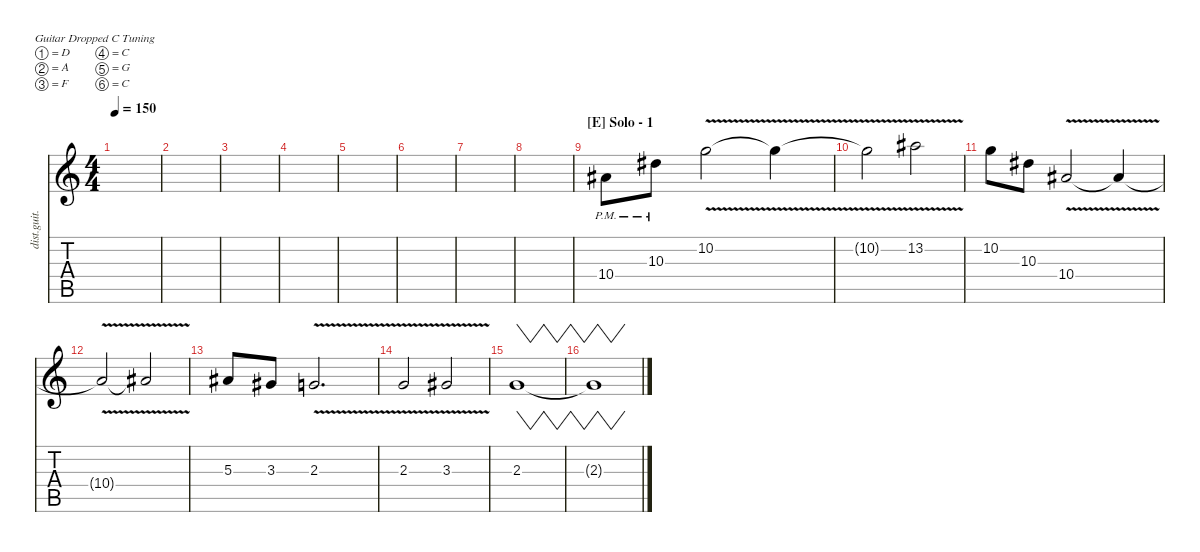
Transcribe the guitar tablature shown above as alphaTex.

\hideDynamics
\bracketExtendMode nobrackets
\track ("E.Guitar lead" "dist.guit.") {instrument overdrivenguitar}
\staff {score tabs}
\tuning (D4 A3 F3 C3 G2 C2)
\ts (4 4)
\tempo 150
\clef g2
\ks c
|
|
|
|
|
|
|
|
\section ("E" "Solo - 1 ")
10.4{pm acc #}.8{beam Down} 10.3{pm acc #}.8{beam Down} 10.2{v}.2{beam Down} 10.2{v t}.4{beam Down} |
10.2{v t}.2{beam Down} 13.2{v acc #}.2{beam Down} |
10.2.8{beam Down} 10.3{acc #}.8{beam Down} 10.4{v acc #}.2{beam Up} 10.4{t acc #}.4{beam Up} |
10.4{v t acc #}.2{beam Up} 10.4{v t acc #}.2{beam Up} |
5.3{acc #}.8{beam Up} 3.3{acc #}.8{beam Up} 2.3{v}.2{d beam Up} |
2.3{v}.2{beam Up} 3.3{v acc #}.2{beam Up} |
2.3.1{vw beam Up} |
2.3{t}.1{vw beam Up}
